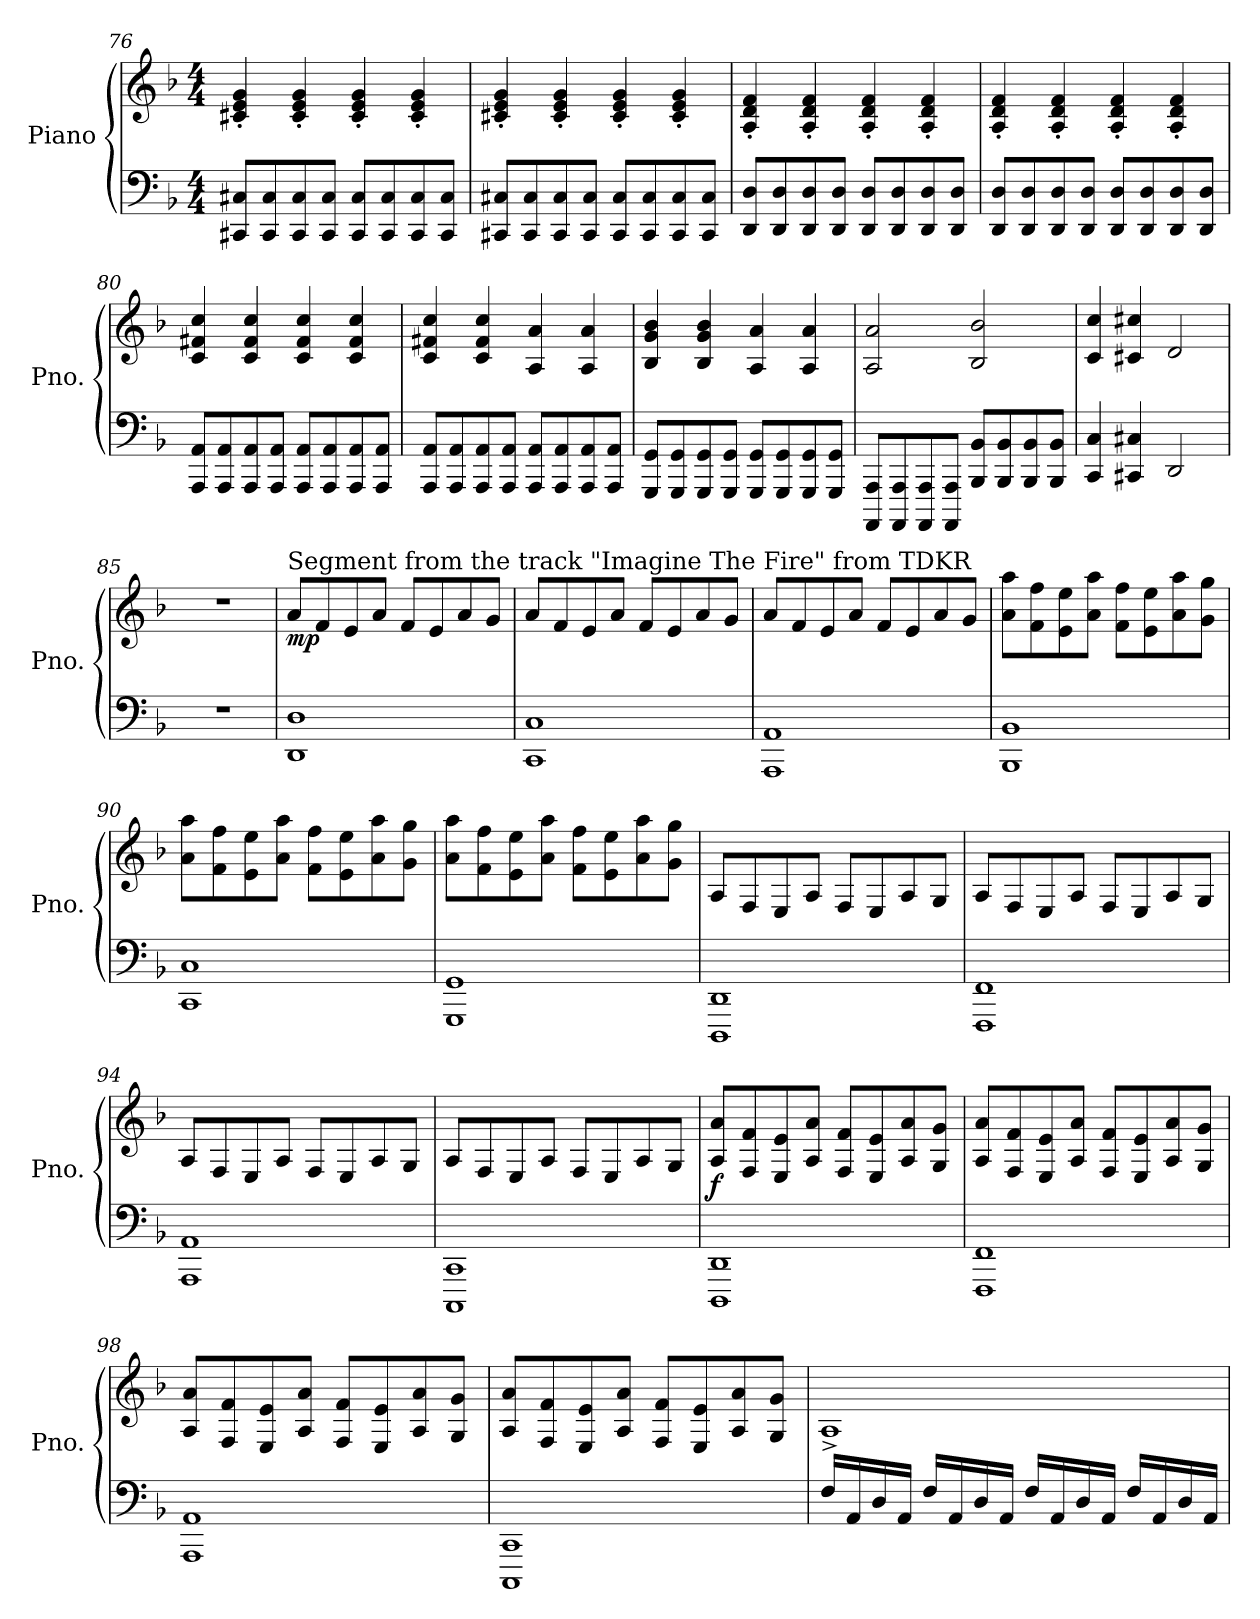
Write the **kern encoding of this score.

**kern	**kern	**dynam
*part1	*part1	*part1
*staff2	*staff1	*staff1/2
*I"Piano	*	*
*I'Pno.	*	*
*clefF4	*clefG2	*
*k[b-]	*k[b-]	*
*M4/4	*M4/4	*
=76	=76	=76
8CC#X/ 8C#X/L	4c#X/' 4e/' 4g/'	.
8CC#/ 8C#/	.	.
8CC#/ 8C#/	4c#/' 4e/' 4g/'	.
8CC#/ 8C#/J	.	.
8CC#/ 8C#/L	4c#/' 4e/' 4g/'	.
8CC#/ 8C#/	.	.
8CC#/ 8C#/	4c#/' 4e/' 4g/'	.
8CC#/ 8C#/J	.	.
=77	=77	=77
8CC#X/ 8C#X/L	4c#X/' 4e/' 4g/'	.
8CC#/ 8C#/	.	.
8CC#/ 8C#/	4c#/' 4e/' 4g/'	.
8CC#/ 8C#/J	.	.
8CC#/ 8C#/L	4c#/' 4e/' 4g/'	.
8CC#/ 8C#/	.	.
8CC#/ 8C#/	4c#/' 4e/' 4g/'	.
8CC#/ 8C#/J	.	.
!!LO:PB:g=z
=78	=78	=78
8DD/ 8D/L	4A/' 4d/' 4f/'	.
8DD/ 8D/	.	.
8DD/ 8D/	4A/' 4d/' 4f/'	.
8DD/ 8D/J	.	.
8DD/ 8D/L	4A/' 4d/' 4f/'	.
8DD/ 8D/	.	.
8DD/ 8D/	4A/' 4d/' 4f/'	.
8DD/ 8D/J	.	.
=79	=79	=79
8DD/ 8D/L	4A/' 4d/' 4f/'	.
8DD/ 8D/	.	.
8DD/ 8D/	4A/' 4d/' 4f/'	.
8DD/ 8D/J	.	.
8DD/ 8D/L	4A/' 4d/' 4f/'	.
8DD/ 8D/	.	.
8DD/ 8D/	4A/' 4d/' 4f/'	.
8DD/ 8D/J	.	.
=80	=80	=80
8AAA/ 8AA/L	4c/ 4f#X/ 4cc/	.
8AAA/ 8AA/	.	.
8AAA/ 8AA/	4c/ 4f#/ 4cc/	.
8AAA/ 8AA/J	.	.
8AAA/ 8AA/L	4c/ 4f#/ 4cc/	.
8AAA/ 8AA/	.	.
8AAA/ 8AA/	4c/ 4f#/ 4cc/	.
8AAA/ 8AA/J	.	.
=81	=81	=81
8AAA/ 8AA/L	4c/ 4f#X/ 4cc/	.
8AAA/ 8AA/	.	.
8AAA/ 8AA/	4c/ 4f#/ 4cc/	.
8AAA/ 8AA/J	.	.
8AAA/ 8AA/L	4A/ 4a/	.
8AAA/ 8AA/	.	.
8AAA/ 8AA/	4A/ 4a/	.
8AAA/ 8AA/J	.	.
!!LO:LB:g=z
=82	=82	=82
8GGG/ 8GG/L	4B-/ 4g/ 4b-/	.
8GGG/ 8GG/	.	.
8GGG/ 8GG/	4B-/ 4g/ 4b-/	.
8GGG/ 8GG/J	.	.
8GGG/ 8GG/L	4A/ 4a/	.
8GGG/ 8GG/	.	.
8GGG/ 8GG/	4A/ 4a/	.
8GGG/ 8GG/J	.	.
=83	=83	=83
8AAAA/ 8AAA/L	2A/ 2a/	.
8AAAA/ 8AAA/	.	.
8AAAA/ 8AAA/	.	.
8AAAA/ 8AAA/J	.	.
8BBB-/ 8BB-/L	2B-/ 2b-/	.
8BBB-/ 8BB-/	.	.
8BBB-/ 8BB-/	.	.
8BBB-/ 8BB-/J	.	.
=84	=84	=84
4CC/ 4C/	4c/ 4cc/	.
4CC#X/ 4C#X/	4c#X/ 4cc#X/	.
2DD/	2d/	.
=85	=85	=85
*	*MM97	*
1r	1r	.
=86	=86	=86
!	!LO:TX:a:t=Segment from the track "Imagine The Fire" from TDKR	!
!	!	!LO:DY:b
1DD 1D	8a/L	mp
.	8f/	.
.	8e/	.
.	8a/J	.
.	8f/L	.
.	8e/	.
.	8a/	.
.	8g/J	.
!!LO:LB:g=z
=87	=87	=87
1CC 1C	8a/L	.
.	8f/	.
.	8e/	.
.	8a/J	.
.	8f/L	.
.	8e/	.
.	8a/	.
.	8g/J	.
=88	=88	=88
1AAA 1AA	8a/L	.
.	8f/	.
.	8e/	.
.	8a/J	.
.	8f/L	.
.	8e/	.
.	8a/	.
.	8g/J	.
=89	=89	=89
1BBB- 1BB-	8a\ 8aa\L	.
.	8f\ 8ff\	.
.	8e\ 8ee\	.
.	8a\ 8aa\J	.
.	8f\ 8ff\L	.
.	8e\ 8ee\	.
.	8a\ 8aa\	.
.	8g\ 8gg\J	.
=90	=90	=90
1CC 1C	8a\ 8aa\L	.
.	8f\ 8ff\	.
.	8e\ 8ee\	.
.	8a\ 8aa\J	.
.	8f\ 8ff\L	.
.	8e\ 8ee\	.
.	8a\ 8aa\	.
.	8g\ 8gg\J	.
=91	=91	=91
1GGG 1GG	8a\ 8aa\L	.
.	8f\ 8ff\	.
.	8e\ 8ee\	.
.	8a\ 8aa\J	.
.	8f\ 8ff\L	.
.	8e\ 8ee\	.
.	8a\ 8aa\	.
.	8g\ 8gg\J	.
!!LO:LB:g=z
=92	=92	=92
1DDD 1DD	8A/L	.
.	8F/	.
.	8E/	.
.	8A/J	.
.	8F/L	.
.	8E/	.
.	8A/	.
.	8G/J	.
=93	=93	=93
1FFF 1FF	8A/L	.
.	8F/	.
.	8E/	.
.	8A/J	.
.	8F/L	.
.	8E/	.
.	8A/	.
.	8G/J	.
=94	=94	=94
1AAA 1AA	8A/L	.
.	8F/	.
.	8E/	.
.	8A/J	.
.	8F/L	.
.	8E/	.
.	8A/	.
.	8G/J	.
=95	=95	=95
1CCC 1CC	8A/L	.
.	8F/	.
.	8E/	.
.	8A/J	.
.	8F/L	.
.	8E/	.
.	8A/	.
.	8G/J	.
!!LO:LB:g=z
=96	=96	=96
!	!	!LO:DY:a=2
1DDD 1DD	8A/ 8a/L	f
.	8F/ 8f/	.
.	8E/ 8e/	.
.	8A/ 8a/J	.
.	8F/ 8f/L	.
.	8E/ 8e/	.
.	8A/ 8a/	.
.	8G/ 8g/J	.
=97	=97	=97
1FFF 1FF	8A/ 8a/L	.
.	8F/ 8f/	.
.	8E/ 8e/	.
.	8A/ 8a/J	.
.	8F/ 8f/L	.
.	8E/ 8e/	.
.	8A/ 8a/	.
.	8G/ 8g/J	.
=98	=98	=98
1AAA 1AA	8A/ 8a/L	.
.	8F/ 8f/	.
.	8E/ 8e/	.
.	8A/ 8a/J	.
.	8F/ 8f/L	.
.	8E/ 8e/	.
.	8A/ 8a/	.
.	8G/ 8g/J	.
=99	=99	=99
1CCC 1CC	8A/ 8a/L	.
.	8F/ 8f/	.
.	8E/ 8e/	.
.	8A/ 8a/J	.
.	8F/ 8f/L	.
.	8E/ 8e/	.
.	8A/ 8a/	.
.	8G/ 8g/J	.
!!LO:PB:g=z
=100	=100	=100
16F/LL	1A^	.
16AA/	.	.
16D/	.	.
16AA/JJ	.	.
16F/LL	.	.
16AA/	.	.
16D/	.	.
16AA/JJ	.	.
16F/LL	.	.
16AA/	.	.
16D/	.	.
16AA/JJ	.	.
16F/LL	.	.
16AA/	.	.
16D/	.	.
16AA/JJ	.	.
=	=	=
*-	*-	*-
